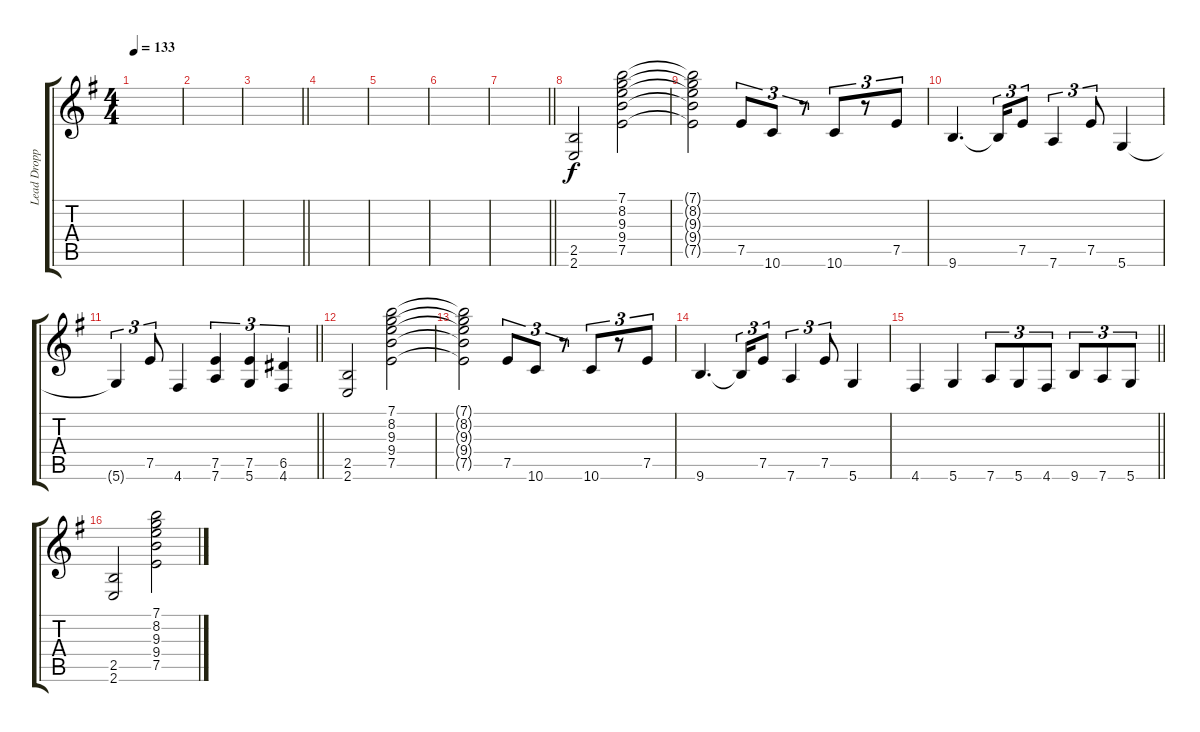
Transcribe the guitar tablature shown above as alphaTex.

\track ("Lead Dropped D " "Lead Dropp") {instrument distortionguitar}
\staff {score tabs}
\tuning (E4 B3 G3 D3 A2 D2) {hide}
\ts (4 4)
\tempo 133
\clef g2
\ks eminor
|
|
\barLineRight lightlight
|
|
|
|
\barLineRight lightlight
|
\section ("" "")
(2.5 2.6).2{balance 0 instrument distortionguitar} (7.1 8.2 9.3 9.4 7.5).2 |
(7.1{t} 8.2{t} 9.3{t} 9.4{t} 7.5{t}).2 7.5.8{tu (3 2)} 10.6.8{tu (3 2)} r.8{tu (3 2)} 10.6.8{tu (3 2)} r.8{tu (3 2)} 7.5.8{tu (3 2)} |
9.6.4{d} 9.6{t}.16{tu (3 2)} 7.5.8{tu (3 2)} 7.6.4{tu (3 2)} 7.5.8{tu (3 2)} 5.6.4 |
\barLineRight lightlight
5.6{t}.4{tu (3 2)} 7.5.8{tu (3 2)} 4.6.4 (7.5 7.6).4{tu (3 2)} (7.5 5.6).4{tu (3 2)} (6.5 4.6).4{tu (3 2)} |
(2.5 2.6).2 (7.1 8.2 9.3 9.4 7.5).2 |
(7.1{t} 8.2{t} 9.3{t} 9.4{t} 7.5{t}).2 7.5.8{tu (3 2)} 10.6.8{tu (3 2)} r.8{tu (3 2)} 10.6.8{tu (3 2)} r.8{tu (3 2)} 7.5.8{tu (3 2)} |
9.6.4{d} 9.6{t}.16{tu (3 2)} 7.5.8{tu (3 2)} 7.6.4{tu (3 2)} 7.5.8{tu (3 2)} 5.6.4 |
\barLineRight lightlight
4.6.4 5.6.4 7.6.8{tu (3 2)} 5.6.8{tu (3 2)} 4.6.8{tu (3 2)} 9.6.8{tu (3 2)} 7.6.8{tu (3 2)} 5.6.8{tu (3 2)} |
(2.5 2.6).2 (7.1 8.2 9.3 9.4 7.5).2
